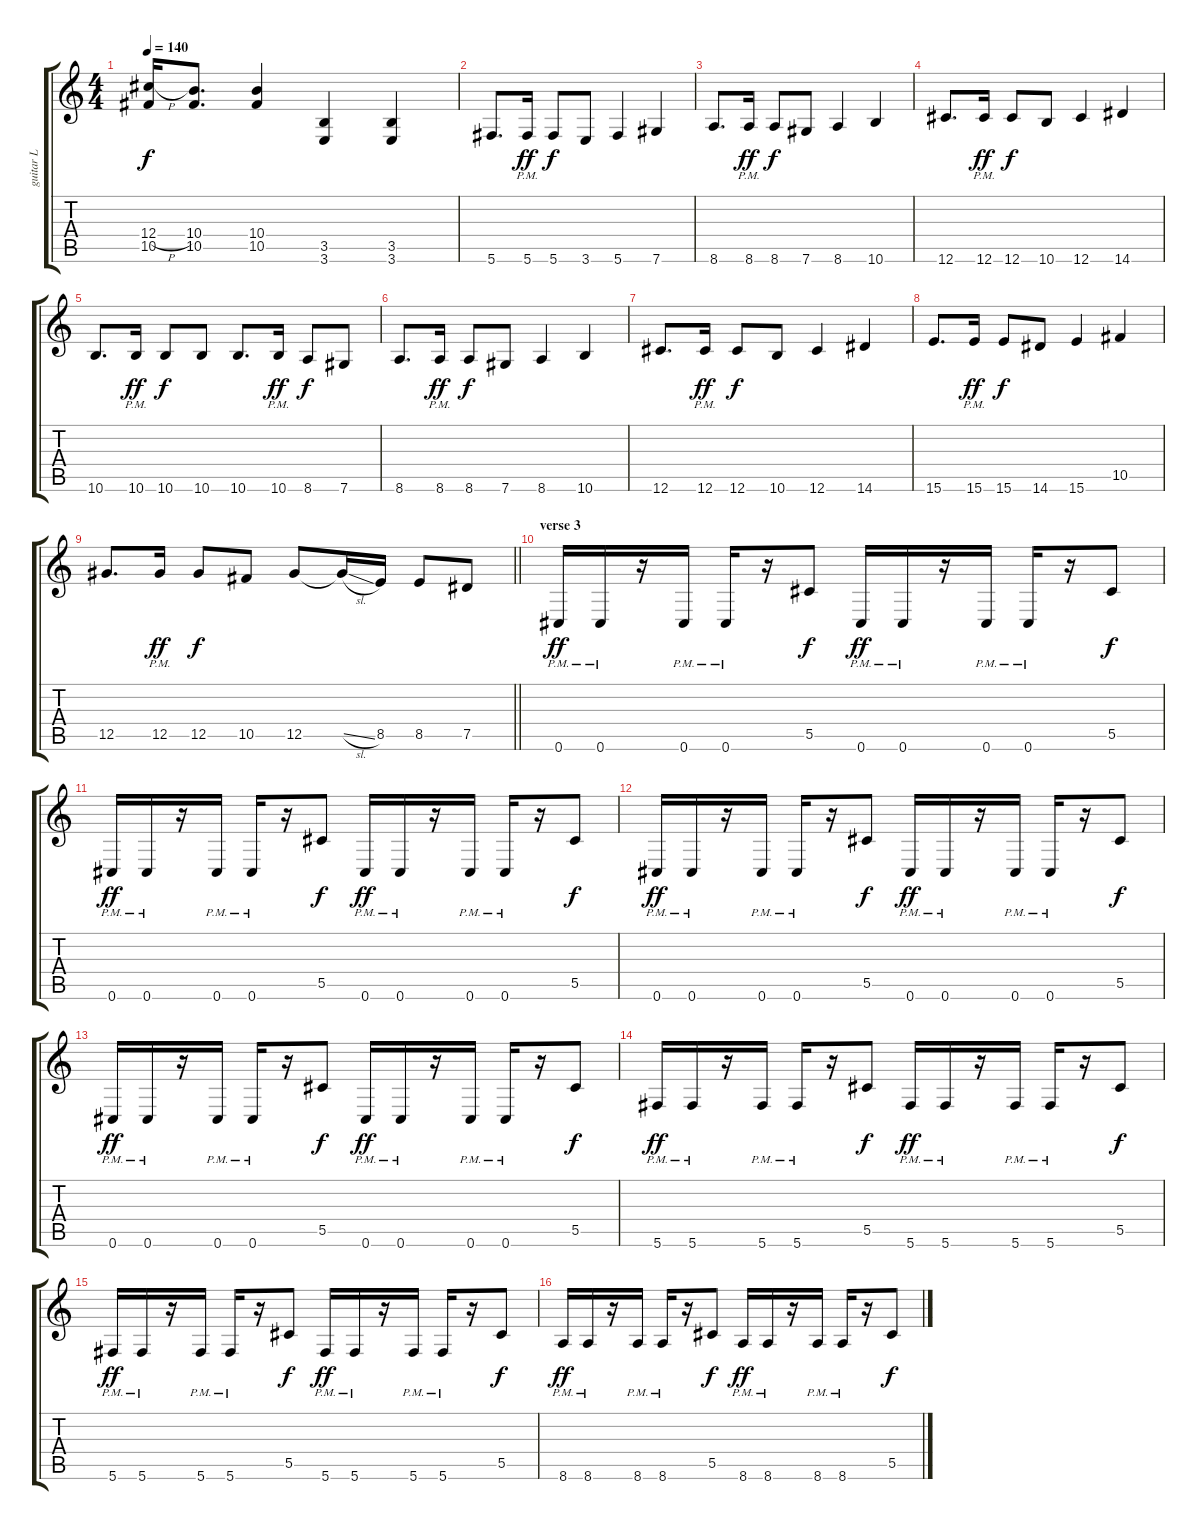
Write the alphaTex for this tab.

\track ("guitar L" "guitar L") {instrument overdrivenguitar}
\staff {score tabs}
\tuning (Eb4 Bb3 Gb3 Db3 Ab2 Db2) {hide}
\ts (4 4)
\tempo 140
\clef g2
\ks c
(12.4{h} 10.5).16{dy f} (10.4 10.5).8{d} (10.4 10.5).4 (3.5 3.6).4 (3.5 3.6).4 |
5.6.8{d} 5.6{pm}.16{dy ff} 5.6.8{dy f} 3.6.8 5.6.4 7.6.4 |
8.6.8{d} 8.6{pm}.16{dy ff} 8.6.8{dy f} 7.6.8 8.6.4 10.6.4 |
12.6.8{d} 12.6{pm}.16{dy ff} 12.6.8{dy f} 10.6.8 12.6.4 14.6.4 |
10.6.8{d} 10.6{pm}.16{dy ff} 10.6.8{dy f} 10.6.8 10.6.8{d} 10.6{pm}.16{dy ff} 8.6.8{dy f} 7.6.8 |
8.6.8{d} 8.6{pm}.16{dy ff} 8.6.8{dy f} 7.6.8 8.6.4 10.6.4 |
12.6.8{d} 12.6{pm}.16{dy ff} 12.6.8{dy f} 10.6.8 12.6.4 14.6.4 |
15.6.8{d} 15.6{pm}.16{dy ff} 15.6.8{dy f} 14.6.8 15.6.4 10.5.4 |
\barLineRight lightlight
12.5.8{d} 12.5{pm}.16{dy ff} 12.5.8{dy f} 10.5.8 12.5.8 12.5{sl t}.16 8.5.16 8.5.8 7.5.8 |
\section ("" "verse 3")
0.6{pm}.16{dy ff} 0.6{pm}.16 r.16 0.6{pm}.16 0.6{pm}.16 r.16 5.5.8{dy f} 0.6{pm}.16{dy ff} 0.6{pm}.16 r.16 0.6{pm}.16 0.6{pm}.16 r.16 5.5.8{dy f} |
0.6{pm}.16{dy ff} 0.6{pm}.16 r.16 0.6{pm}.16 0.6{pm}.16 r.16 5.5.8{dy f} 0.6{pm}.16{dy ff} 0.6{pm}.16 r.16 0.6{pm}.16 0.6{pm}.16 r.16 5.5.8{dy f} |
0.6{pm}.16{dy ff} 0.6{pm}.16 r.16 0.6{pm}.16 0.6{pm}.16 r.16 5.5.8{dy f} 0.6{pm}.16{dy ff} 0.6{pm}.16 r.16 0.6{pm}.16 0.6{pm}.16 r.16 5.5.8{dy f} |
0.6{pm}.16{dy ff} 0.6{pm}.16 r.16 0.6{pm}.16 0.6{pm}.16 r.16 5.5.8{dy f} 0.6{pm}.16{dy ff} 0.6{pm}.16 r.16 0.6{pm}.16 0.6{pm}.16 r.16 5.5.8{dy f} |
5.6{pm}.16{dy ff} 5.6{pm}.16 r.16 5.6{pm}.16 5.6{pm}.16 r.16 5.5.8{dy f} 5.6{pm}.16{dy ff} 5.6{pm}.16 r.16 5.6{pm}.16 5.6{pm}.16 r.16 5.5.8{dy f} |
5.6{pm}.16{dy ff} 5.6{pm}.16 r.16 5.6{pm}.16 5.6{pm}.16 r.16 5.5.8{dy f} 5.6{pm}.16{dy ff} 5.6{pm}.16 r.16 5.6{pm}.16 5.6{pm}.16 r.16 5.5.8{dy f} |
8.6{pm}.16{dy ff} 8.6{pm}.16 r.16 8.6{pm}.16 8.6{pm}.16 r.16 5.5.8{dy f} 8.6{pm}.16{dy ff} 8.6{pm}.16 r.16 8.6{pm}.16 8.6{pm}.16 r.16 5.5.8{dy f}
